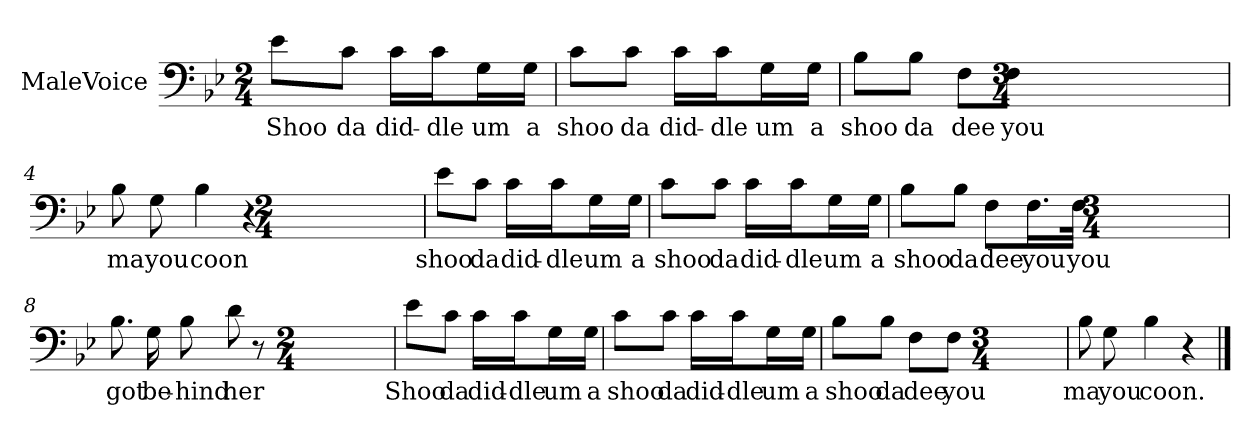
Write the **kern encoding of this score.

**kern	**text
*part1	*part1
*staff1	*staff1
*I"MaleVoice	*
*clefF4	*
*k[b-e-]	*
*M2/4	*
*MM88	*
=1	=1
8e-\L	Shoo
8c\J	da
16c\LL	did-
16c\J	-dle
16G\L	um
16G\JJ	a
=2	=2
8c\L	shoo
8c\J	da
16c\LL	did-
16c\J	-dle
16G\L	um
16G\JJ	a
=3	=3
8B-\L	shoo
8B-\J	da
8F\L	dee
8F\J	you
*M3/4	*
=4	=4
8B-	ma
8G	you
4B-	coon
4r	.
*M2/4	*
=5	=5
8e-\L	shoo
8c\J	da
16c\LL	did-
16c\J	-dle
16G\L	um
16G\JJ	a
=6	=6
8c\L	shoo
8c\J	da
16c\LL	did-
16c\J	-dle
16G\L	um
16G\JJ	a
=7	=7
8B-\L	shoo
8B-\J	da
8F\L	dee
16.F\L	you
32F\JJk	you
*M3/4	*
=8	=8
8.B-	got
16G	be-
8B-	-hind
8d	her
8r	.
*M2/4	*
=10	=10
8e-\L	Shoo
8c\J	da
16c\LL	did-
16c\J	-dle
16G\L	um
16G\JJ	a
=11	=11
8c\L	shoo
8c\J	da
16c\LL	did-
16c\J	-dle
16G\L	um
16G\JJ	a
=12	=12
8B-\L	shoo
8B-\J	da
8F\L	dee
8F\J	you
*M3/4	*
=13	=13
8B-	ma
8G	you
4B-	coon.
4r	.
==	==
*-	*-
